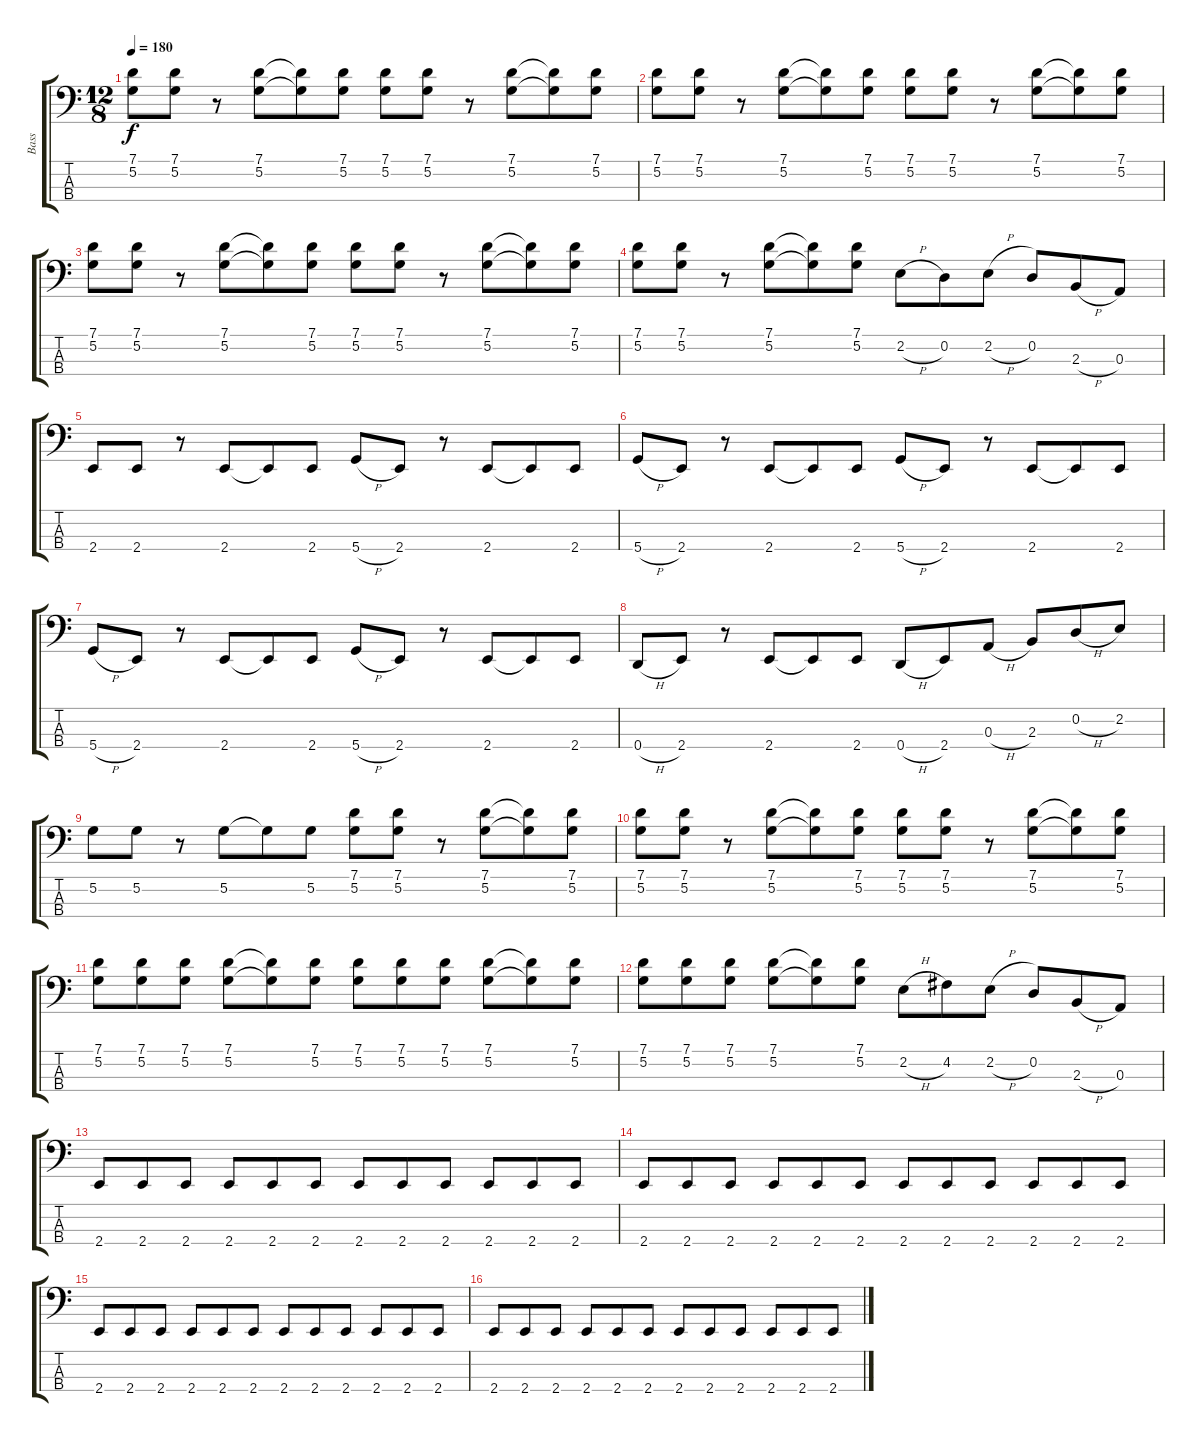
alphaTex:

\track ("Bass" "Bass") {instrument slapbass2}
\staff {score tabs}
\tuning (G2 D2 A1 D1) {hide}
\ts (12 8)
\tempo 180
\clef f4
\ks c
(7.1 5.2).8{dy f} (7.1 5.2).8 r.8 (7.1 5.2).8 (7.1{t} 5.2{t}).8 (7.1 5.2).8 (7.1 5.2).8 (7.1 5.2).8 r.8 (7.1 5.2).8 (7.1{t} 5.2{t}).8 (7.1 5.2).8 |
(7.1 5.2).8 (7.1 5.2).8 r.8 (7.1 5.2).8 (7.1{t} 5.2{t}).8 (7.1 5.2).8 (7.1 5.2).8 (7.1 5.2).8 r.8 (7.1 5.2).8 (7.1{t} 5.2{t}).8 (7.1 5.2).8 |
(7.1 5.2).8 (7.1 5.2).8 r.8 (7.1 5.2).8 (7.1{t} 5.2{t}).8 (7.1 5.2).8 (7.1 5.2).8 (7.1 5.2).8 r.8 (7.1 5.2).8 (7.1{t} 5.2{t}).8 (7.1 5.2).8 |
(7.1 5.2).8 (7.1 5.2).8 r.8 (7.1 5.2).8 (7.1{t} 5.2{t}).8 (7.1 5.2).8 2.2{h}.8 0.2.8 2.2{h}.8 0.2.8 2.3{h}.8 0.3.8 |
2.4.8 2.4.8 r.8 2.4.8 2.4{t}.8 2.4.8 5.4{h}.8 2.4.8 r.8 2.4.8 2.4{t}.8 2.4.8 |
5.4{h}.8 2.4.8 r.8 2.4.8 2.4{t}.8 2.4.8 5.4{h}.8 2.4.8 r.8 2.4.8 2.4{t}.8 2.4.8 |
5.4{h}.8 2.4.8 r.8 2.4.8 2.4{t}.8 2.4.8 5.4{h}.8 2.4.8 r.8 2.4.8 2.4{t}.8 2.4.8 |
0.4{h}.8 2.4.8 r.8 2.4.8 2.4{t}.8 2.4.8 0.4{h}.8 2.4.8 0.3{h}.8 2.3.8 0.2{h}.8 2.2.8 |
5.2.8 5.2.8 r.8 5.2.8 5.2{t}.8 5.2.8 (7.1 5.2).8 (7.1 5.2).8 r.8 (7.1 5.2).8 (7.1{t} 5.2{t}).8 (7.1 5.2).8 |
(7.1 5.2).8 (7.1 5.2).8 r.8 (7.1 5.2).8 (7.1{t} 5.2{t}).8 (7.1 5.2).8 (7.1 5.2).8 (7.1 5.2).8 r.8 (7.1 5.2).8 (7.1{t} 5.2{t}).8 (7.1 5.2).8 |
(7.1 5.2).8 (7.1 5.2).8 (7.1 5.2).8 (7.1 5.2).8 (7.1{t} 5.2{t}).8 (7.1 5.2).8 (7.1 5.2).8 (7.1 5.2).8 (7.1 5.2).8 (7.1 5.2).8 (7.1{t} 5.2{t}).8 (7.1 5.2).8 |
(7.1 5.2).8 (7.1 5.2).8 (7.1 5.2).8 (7.1 5.2).8 (7.1{t} 5.2{t}).8 (7.1 5.2).8 2.2{h}.8 4.2.8 2.2{h}.8 0.2.8 2.3{h}.8 0.3.8 |
2.4.8 2.4.8 2.4.8 2.4.8 2.4.8 2.4.8 2.4.8 2.4.8 2.4.8 2.4.8 2.4.8 2.4.8 |
2.4.8 2.4.8 2.4.8 2.4.8 2.4.8 2.4.8 2.4.8 2.4.8 2.4.8 2.4.8 2.4.8 2.4.8 |
2.4.8 2.4.8 2.4.8 2.4.8 2.4.8 2.4.8 2.4.8 2.4.8 2.4.8 2.4.8 2.4.8 2.4.8 |
2.4.8 2.4.8 2.4.8 2.4.8 2.4.8 2.4.8 2.4.8 2.4.8 2.4.8 2.4.8 2.4.8 2.4.8
